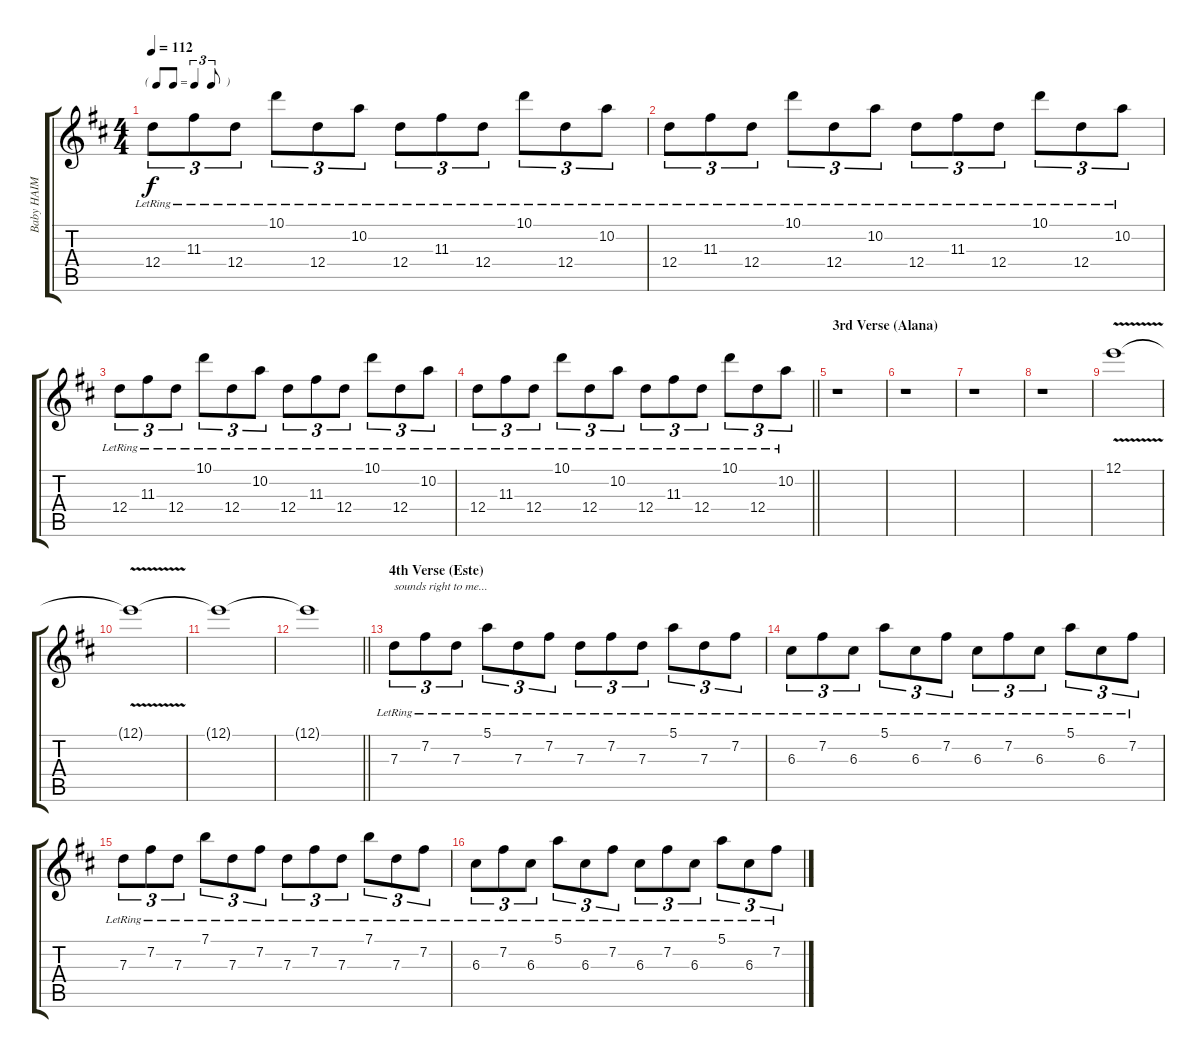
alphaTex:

\track ("Baby HAIM" "Baby HAIM") {instrument electricguitarjazz}
\staff {score tabs}
\tuning (E4 B3 G3 D3 A2 E2) {hide}
\ts (4 4)
\tf triplet8th
\tempo 112
\clef g2
\ks d
12.4{lr}.8{tu (3 2) dy f} 11.3{lr}.8{tu (3 2)} 12.4{lr}.8{tu (3 2)} 10.1{lr}.8{tu (3 2)} 12.4{lr}.8{tu (3 2)} 10.2{lr}.8{tu (3 2)} 12.4{lr}.8{tu (3 2)} 11.3{lr}.8{tu (3 2)} 12.4{lr}.8{tu (3 2)} 10.1{lr}.8{tu (3 2)} 12.4{lr}.8{tu (3 2)} 10.2{lr}.8{tu (3 2)} |
12.4{lr}.8{tu (3 2)} 11.3{lr}.8{tu (3 2)} 12.4{lr}.8{tu (3 2)} 10.1{lr}.8{tu (3 2)} 12.4{lr}.8{tu (3 2)} 10.2{lr}.8{tu (3 2)} 12.4{lr}.8{tu (3 2)} 11.3{lr}.8{tu (3 2)} 12.4{lr}.8{tu (3 2)} 10.1{lr}.8{tu (3 2)} 12.4{lr}.8{tu (3 2)} 10.2{lr}.8{tu (3 2)} |
12.4{lr}.8{tu (3 2)} 11.3{lr}.8{tu (3 2)} 12.4{lr}.8{tu (3 2)} 10.1{lr}.8{tu (3 2)} 12.4{lr}.8{tu (3 2)} 10.2{lr}.8{tu (3 2)} 12.4{lr}.8{tu (3 2)} 11.3{lr}.8{tu (3 2)} 12.4{lr}.8{tu (3 2)} 10.1{lr}.8{tu (3 2)} 12.4{lr}.8{tu (3 2)} 10.2{lr}.8{tu (3 2)} |
\barLineRight lightlight
12.4{lr}.8{tu (3 2)} 11.3{lr}.8{tu (3 2)} 12.4{lr}.8{tu (3 2)} 10.1{lr}.8{tu (3 2)} 12.4{lr}.8{tu (3 2)} 10.2{lr}.8{tu (3 2)} 12.4{lr}.8{tu (3 2)} 11.3{lr}.8{tu (3 2)} 12.4{lr}.8{tu (3 2)} 10.1{lr}.8{tu (3 2)} 12.4{lr}.8{tu (3 2)} 10.2{lr}.8{tu (3 2)} |
\section ("" "3rd Verse (Alana)")
r.1 |
r.1 |
r.1 |
r.1 |
12.1{v}.1 |
12.1{t}.1 |
12.1{t}.1 |
\barLineRight lightlight
12.1{t}.1 |
\section ("" "4th Verse (Este)")
7.3{lr}.8{tu (3 2) txt "sounds right to me..."} 7.2{lr}.8{tu (3 2)} 7.3{lr}.8{tu (3 2)} 5.1{lr}.8{tu (3 2)} 7.3{lr}.8{tu (3 2)} 7.2{lr}.8{tu (3 2)} 7.3{lr}.8{tu (3 2)} 7.2{lr}.8{tu (3 2)} 7.3{lr}.8{tu (3 2)} 5.1{lr}.8{tu (3 2)} 7.3{lr}.8{tu (3 2)} 7.2{lr}.8{tu (3 2)} |
6.3{lr}.8{tu (3 2)} 7.2{lr}.8{tu (3 2)} 6.3{lr}.8{tu (3 2)} 5.1{lr}.8{tu (3 2)} 6.3{lr}.8{tu (3 2)} 7.2{lr}.8{tu (3 2)} 6.3{lr}.8{tu (3 2)} 7.2{lr}.8{tu (3 2)} 6.3{lr}.8{tu (3 2)} 5.1{lr}.8{tu (3 2)} 6.3{lr}.8{tu (3 2)} 7.2{lr}.8{tu (3 2)} |
7.3{lr}.8{tu (3 2)} 7.2{lr}.8{tu (3 2)} 7.3{lr}.8{tu (3 2)} 7.1{lr}.8{tu (3 2)} 7.3{lr}.8{tu (3 2)} 7.2{lr}.8{tu (3 2)} 7.3{lr}.8{tu (3 2)} 7.2{lr}.8{tu (3 2)} 7.3{lr}.8{tu (3 2)} 7.1{lr}.8{tu (3 2)} 7.3{lr}.8{tu (3 2)} 7.2{lr}.8{tu (3 2)} |
6.3{lr}.8{tu (3 2)} 7.2{lr}.8{tu (3 2)} 6.3{lr}.8{tu (3 2)} 5.1{lr}.8{tu (3 2)} 6.3{lr}.8{tu (3 2)} 7.2{lr}.8{tu (3 2)} 6.3{lr}.8{tu (3 2)} 7.2{lr}.8{tu (3 2)} 6.3{lr}.8{tu (3 2)} 5.1{lr}.8{tu (3 2)} 6.3{lr}.8{tu (3 2)} 7.2{lr}.8{tu (3 2)}
